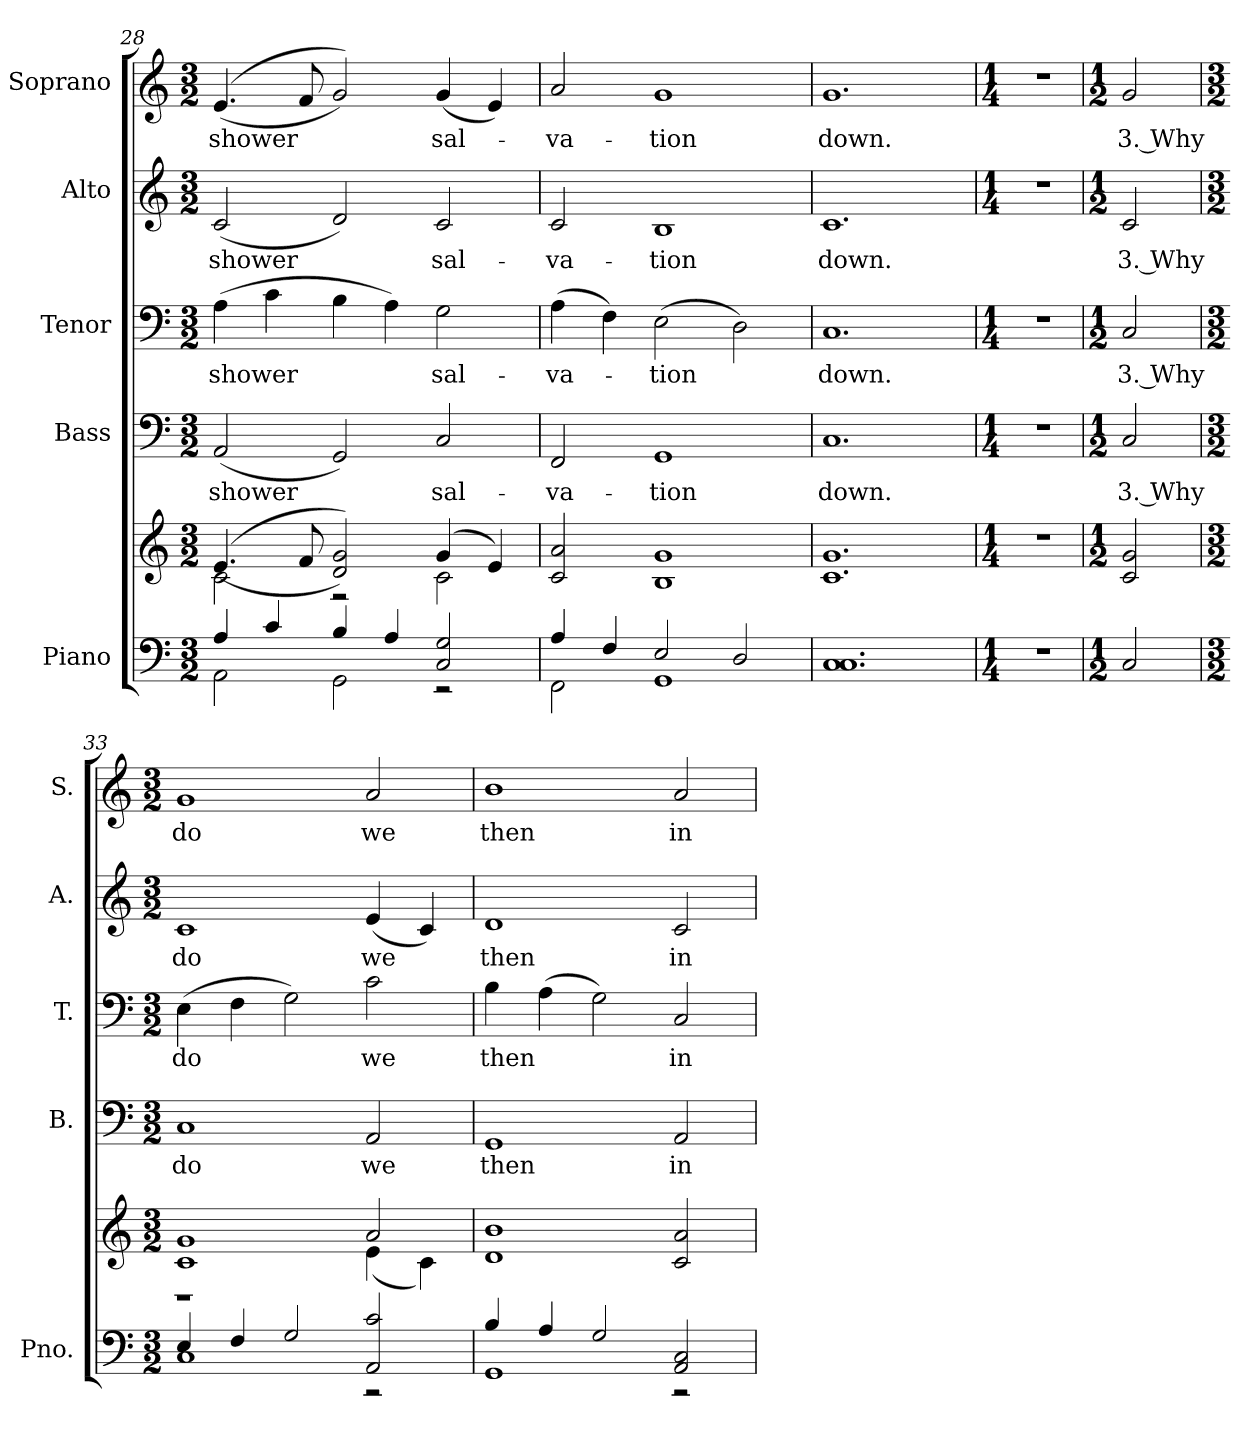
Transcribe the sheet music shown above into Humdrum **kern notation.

**kern	**kern	**kern	**text	**kern	**text	**kern	**text	**kern	**text
*part5	*part5	*part4	*part4	*part3	*part3	*part2	*part2	*part1	*part1
*staff6	*staff5	*staff4	*staff4	*staff3	*staff3	*staff2	*staff2	*staff1	*staff1
*I"Piano	*	*I"Bass	*	*I"Tenor	*	*I"Alto	*	*I"Soprano	*
*I'Pno.	*	*I'B.	*	*I'T.	*	*I'A.	*	*I'S.	*
!!LO:PB:g=z
*clefF4	*clefG2	*clefF4	*	*clefF4	*	*clefG2	*	*clefG2	*
*k[]	*k[]	*k[]	*	*k[]	*	*k[]	*	*k[]	*
*C:	*C:	*C:	*	*C:	*	*C:	*	*C:	*
*M3/2	*M3/2	*M3/2	*	*M3/2	*	*M3/2	*	*M3/2	*
=28	=28	=28	=28	=28	=28	=28	=28	=28	=28
*^	*^	*	*	*	*	*	*	*	*
!	!	!	!	!	!LO:LY:b:color=#000000	!	!	!	!	!	!
!	!	!	!	!	!	!	!LO:LY:b:color=#000000	!	!	!	!
!	!	!	!	!	!	!	!	!	!LO:LY:b:color=#000000	!	!
!	!	!	!	!	!	!	!	!	!	!	!LO:LY:b:color=#000000
4Ai/	2AAi\	((4.ei/	2ci\	(2AAi/	shower	(4Ai\	shower	(2ci/	shower	((4.ei/	shower
4ci/	.	.	.	.	.	4ci\	.	.	.	.	.
.	.	8fi/	.	.	.	.	.	.	.	8fi/	.
4Bi/	2GGi\	2di/ 2gi))	2r	2GGi/)	.	4Bi\	.	2di/)	.	2gi/))	.
4Ai/	.	.	.	.	.	4Ai\)	.	.	.	.	.
!	!	!	!	!	!LO:LY:b:color=#000000	!	!	!	!	!	!
!	!	!	!	!	!	!	!LO:LY:b:color=#000000	!	!	!	!
!	!	!	!	!	!	!	!	!	!LO:LY:b:color=#000000	!	!
!	!	!	!	!	!	!	!	!	!	!	!LO:LY:b:color=#000000
2Ci/ 2Gi	2r	(4gi/	2ci\	2Ci/	sal-	2Gi\	sal-	2ci/	sal-	(4gi/	sal-
.	.	4ei/)	.	.	.	.	.	.	.	4ei/)	.
*	*	*v	*v	*	*	*	*	*	*	*	*
=29	=29	=29	=29	=29	=29	=29	=29	=29	=29	=29
!	!	!	!	!LO:LY:b:color=#000000	!	!	!	!	!	!
!	!	!	!	!	!	!LO:LY:b:color=#000000	!	!	!	!
!	!	!	!	!	!	!	!	!LO:LY:b:color=#000000	!	!
!	!	!	!	!	!	!	!	!	!	!LO:LY:b:color=#000000
4Ai/	2FFi\	2ci/ 2ai	2FFi/	-va-	(4Ai\	-va-	2ci/	-va-	2ai/	-va-
4Fi/	.	.	.	.	4Fi\)	.	.	.	.	.
!	!	!	!	!LO:LY:b:color=#000000	!	!	!	!	!	!
!	!	!	!	!	!	!LO:LY:b:color=#000000	!	!	!	!
!	!	!	!	!	!	!	!	!LO:LY:b:color=#000000	!	!
!	!	!	!	!	!	!	!	!	!	!LO:LY:b:color=#000000
2Ei/	1GGi	1Bi 1gi	1GGi	-tion	(2Ei\	-tion	1Bi	-tion	1gi	-tion
2Di/	.	.	.	.	2Di\)	.	.	.	.	.
*v	*v	*	*	*	*	*	*	*	*	*
=30	=30	=30	=30	=30	=30	=30	=30	=30	=30
!	!	!	!LO:LY:b:color=#000000	!	!	!	!	!	!
!	!	!	!	!	!LO:LY:b:color=#000000	!	!	!	!
!	!	!	!	!	!	!	!LO:LY:b:color=#000000	!	!
!	!	!	!	!	!	!	!	!	!LO:LY:b:color=#000000
1.Ci 1.Ci	1.ci 1.gi	1.Ci	down.	1.Ci	down.	1.ci	down.	1.gi	down.
!!LO:PB:g=z
=31	=31	=31	=31	=31	=31	=31	=31	=31	=31
*M1/4	*M1/4	*M1/4	*	*M1/4	*	*M1/4	*	*M1/4	*
!LO:N:vis=1	!LO:N:vis=1	!LO:N:vis=1	!	!LO:N:vis=1	!	!LO:N:vis=1	!	!LO:N:vis=1	!
4r	4r	4r	.	4r	.	4r	.	4r	.
=32	=32	=32	=32	=32	=32	=32	=32	=32	=32
*M1/2	*M1/2	*M1/2	*	*M1/2	*	*M1/2	*	*M1/2	*
!	!	!	!LO:LY:b:color=#000000	!	!	!	!	!	!
!	!	!	!	!	!LO:LY:b:color=#000000	!	!	!	!
!	!	!	!	!	!	!	!LO:LY:b:color=#000000	!	!
!	!	!	!	!	!	!	!	!	!LO:LY:b:color=#000000
2Ci/	2ci/ 2gi	2Ci/	3. Why	2Ci/	3. Why	2ci/	3. Why	2gi/	3. Why
=33	=33	=33	=33	=33	=33	=33	=33	=33	=33
*M3/2	*M3/2	*M3/2	*	*M3/2	*	*M3/2	*	*M3/2	*
*^	*^	*	*	*	*	*	*	*	*
!	!	!	!	!	!LO:LY:b:color=#000000	!	!	!	!	!	!
!	!	!	!	!	!	!	!LO:LY:b:color=#000000	!	!	!	!
!	!	!	!	!	!	!	!	!	!LO:LY:b:color=#000000	!	!
!	!	!	!	!	!	!	!	!	!	!	!LO:LY:b:color=#000000
4Ei/	1Ci	1ci 1gi	1r	1Ci	do	(4Ei\	do	1ci	do	1gi	do
4Fi/	.	.	.	.	.	4Fi\	.	.	.	.	.
2Gi/	.	.	.	.	.	2Gi\)	.	.	.	.	.
!	!	!	!	!	!LO:LY:b:color=#000000	!	!	!	!	!	!
!	!	!	!	!	!	!	!LO:LY:b:color=#000000	!	!	!	!
!	!	!	!	!	!	!	!	!	!LO:LY:b:color=#000000	!	!
!	!	!	!	!	!	!	!	!	!	!	!LO:LY:b:color=#000000
2AAi/ 2ci	2r	2ai/	(4ei\	2AAi/	we	2ci\	we	(4ei/	we	2ai/	we
.	.	.	4ci\)	.	.	.	.	4ci/)	.	.	.
*	*	*v	*v	*	*	*	*	*	*	*	*
!!LO:PB:g=z
=34	=34	=34	=34	=34	=34	=34	=34	=34	=34	=34
*	*	*^	*	*	*	*	*	*	*	*
!	!	!	!	!	!LO:LY:b:color=#000000	!	!	!	!	!	!
*	*	*v	*v	*	*	*	*	*	*	*	*
*	*	*^	*	*	*	*	*	*	*	*
!	!	!	!	!	!	!	!LO:LY:b:color=#000000	!	!	!	!
*	*	*v	*v	*	*	*	*	*	*	*	*
*	*	*^	*	*	*	*	*	*	*	*
!	!	!	!	!	!	!	!	!	!LO:LY:b:color=#000000	!	!
*	*	*v	*v	*	*	*	*	*	*	*	*
*	*	*^	*	*	*	*	*	*	*	*
!	!	!	!	!	!	!	!	!	!	!	!LO:LY:b:color=#000000
*	*	*v	*v	*	*	*	*	*	*	*	*
4Bi/	1GGi	1di 1bi	1GGi	then	4Bi\	then	1di	then	1bi	then
4Ai/	.	.	.	.	(4Ai\	.	.	.	.	.
2Gi/	.	.	.	.	2Gi\)	.	.	.	.	.
!	!	!	!	!LO:LY:b:color=#000000	!	!	!	!	!	!
!	!	!	!	!	!	!LO:LY:b:color=#000000	!	!	!	!
!	!	!	!	!	!	!	!	!LO:LY:b:color=#000000	!	!
!	!	!	!	!	!	!	!	!	!	!LO:LY:b:color=#000000
2AAi/ 2Ci	2r	2ci/ 2ai	2AAi/	in-	2Ci/	in-	2ci/	in-	2ai/	in-
*v	*v	*	*	*	*	*	*	*	*	*
=	=	=	=	=	=	=	=	=	=
*-	*-	*-	*-	*-	*-	*-	*-	*-	*-
